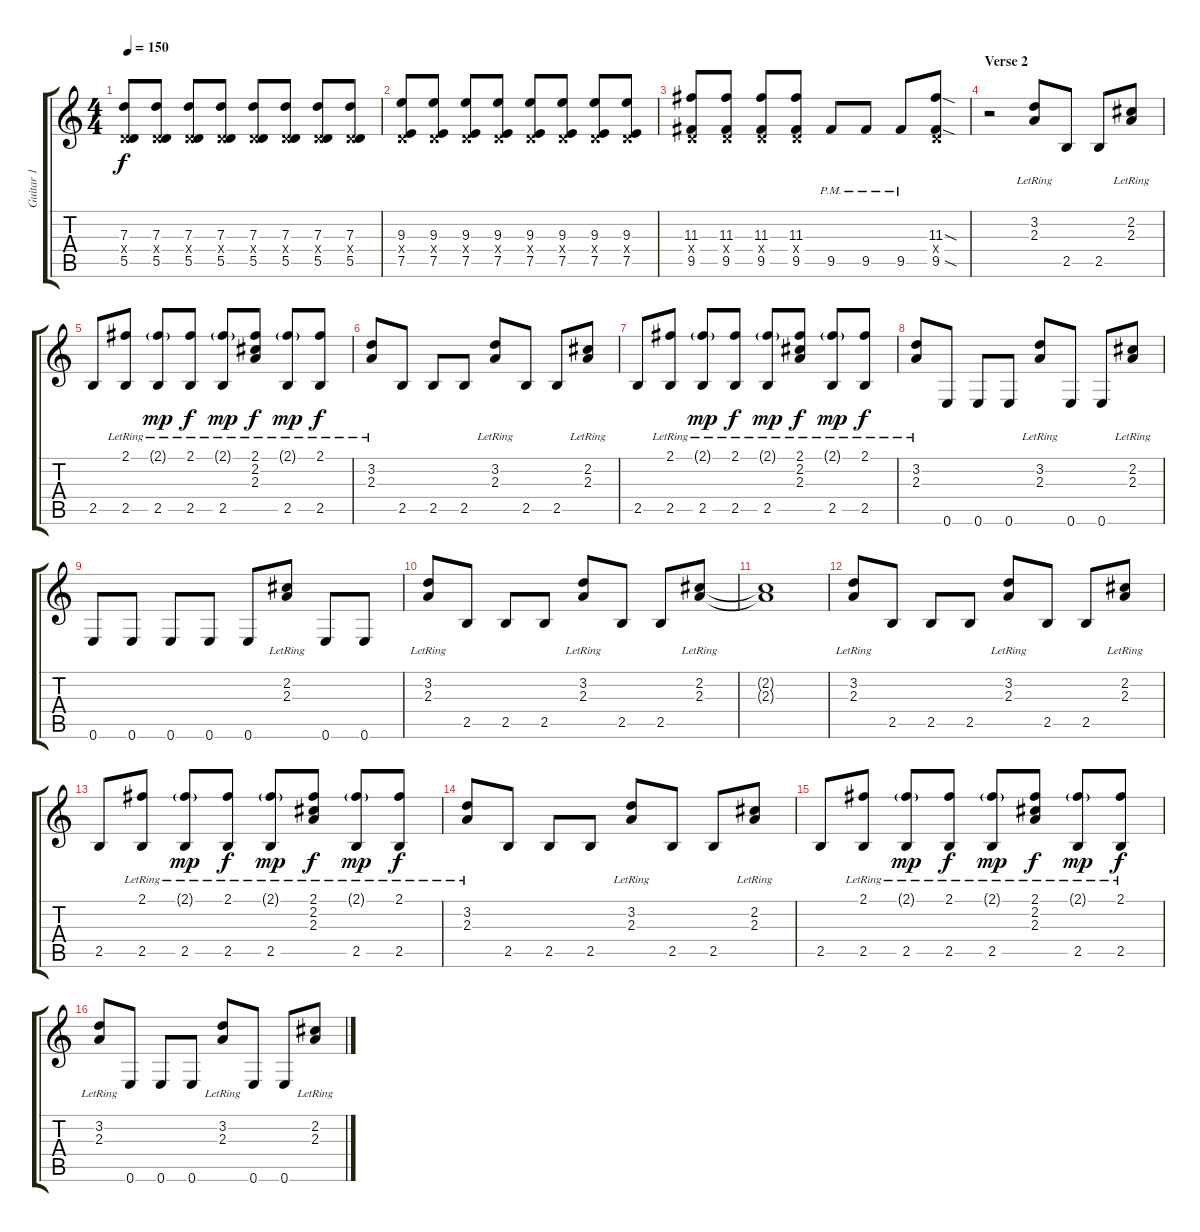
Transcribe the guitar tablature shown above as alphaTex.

\track ("Guitar 1" "Guitar 1") {instrument electricguitarjazz}
\staff {score tabs}
\tuning (E4 B3 G3 D3 A2 E2) {hide}
\ts (4 4)
\tempo 150
\clef g2
\ks c
(7.3 0.4{x} 5.5).8{dy f} (7.3 0.4{x} 5.5).8 (7.3 0.4{x} 5.5).8 (7.3 0.4{x} 5.5).8 (7.3 0.4{x} 5.5).8 (7.3 0.4{x} 5.5).8 (7.3 0.4{x} 5.5).8 (7.3 0.4{x} 5.5).8 |
(9.3 0.4{x} 7.5).8 (9.3 0.4{x} 7.5).8 (9.3 0.4{x} 7.5).8 (9.3 0.4{x} 7.5).8 (9.3 0.4{x} 7.5).8 (9.3 0.4{x} 7.5).8 (9.3 0.4{x} 7.5).8 (9.3 0.4{x} 7.5).8 |
(11.3 0.4{x} 9.5).8 (11.3 0.4{x} 9.5).8 (11.3 0.4{x} 9.5).8 (11.3 0.4{x} 9.5).8 9.5{pm}.8 9.5{pm}.8 9.5{pm}.8 (11.3{sod} 0.4{x} 9.5{sod}).8 |
\section ("" "Verse 2")
r.2 (3.2{lr} 2.3{lr}).8{instrument electricguitarjazz} 2.5.8 2.5.8 (2.2{lr} 2.3{lr}).8 |
2.5.8 (2.1{lr} 2.5).8 (2.1{g lr} 2.5).8{dy mp} (2.1{lr} 2.5).8{dy f} (2.1{g lr} 2.5).8{dy mp} (2.1{lr} 2.2{lr} 2.3{lr}).8{dy f} (2.1{g lr} 2.5).8{dy mp} (2.1{lr} 2.5).8{dy f} |
(3.2{lr} 2.3{lr}).8 2.5.8 2.5.8 2.5.8 (3.2{lr} 2.3{lr}).8 2.5.8 2.5.8 (2.2{lr} 2.3{lr}).8 |
2.5.8 (2.1{lr} 2.5).8 (2.1{g lr} 2.5).8{dy mp} (2.1{lr} 2.5).8{dy f} (2.1{g lr} 2.5).8{dy mp} (2.1{lr} 2.2{lr} 2.3{lr}).8{dy f} (2.1{g lr} 2.5).8{dy mp} (2.1{lr} 2.5).8{dy f} |
(3.2{lr} 2.3{lr}).8 0.6.8 0.6.8 0.6.8 (3.2{lr} 2.3{lr}).8 0.6.8 0.6.8 (2.2{lr} 2.3{lr}).8 |
0.6.8 0.6.8 0.6.8 0.6.8 0.6.8 (2.2{lr} 2.3{lr}).8 0.6.8 0.6.8 |
(3.2{lr} 2.3{lr}).8 2.5.8 2.5.8 2.5.8 (3.2{lr} 2.3{lr}).8 2.5.8 2.5.8 (2.2{lr} 2.3{lr}).8 |
(2.2{t} 2.3{t}).1 |
(3.2{lr} 2.3{lr}).8 2.5.8 2.5.8 2.5.8 (3.2{lr} 2.3{lr}).8 2.5.8 2.5.8 (2.2{lr} 2.3{lr}).8 |
2.5.8 (2.1{lr} 2.5).8 (2.1{g lr} 2.5).8{dy mp} (2.1{lr} 2.5).8{dy f} (2.1{g lr} 2.5).8{dy mp} (2.1{lr} 2.2{lr} 2.3{lr}).8{dy f} (2.1{g lr} 2.5).8{dy mp} (2.1{lr} 2.5).8{dy f} |
(3.2{lr} 2.3{lr}).8 2.5.8 2.5.8 2.5.8 (3.2{lr} 2.3{lr}).8 2.5.8 2.5.8 (2.2{lr} 2.3{lr}).8 |
2.5.8 (2.1{lr} 2.5).8 (2.1{g lr} 2.5).8{dy mp} (2.1{lr} 2.5).8{dy f} (2.1{g lr} 2.5).8{dy mp} (2.1{lr} 2.2{lr} 2.3{lr}).8{dy f} (2.1{g lr} 2.5).8{dy mp} (2.1{lr} 2.5).8{dy f} |
(3.2{lr} 2.3{lr}).8 0.6.8 0.6.8 0.6.8 (3.2{lr} 2.3{lr}).8 0.6.8 0.6.8 (2.2{lr} 2.3{lr}).8
